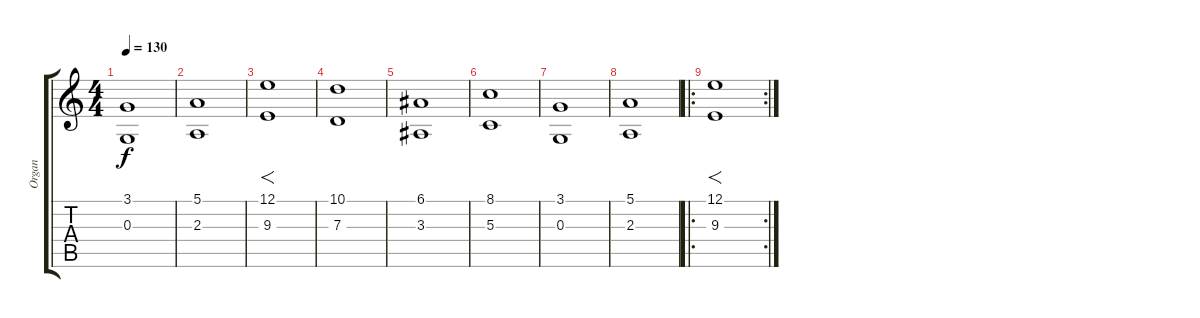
\track ("Organ" "Organ") {instrument drawbarorgan}
\staff {score tabs}
\tuning (E4 B3 G3 D3 A2 E2) {hide}
\ts (4 4)
\tempo 130
\clef g2
\ks c
(3.1 0.3).1{dy f} |
(5.1 2.3).1 |
(12.1 9.3).1{f} |
(10.1 7.3).1 |
(6.1 3.3).1 |
(8.1 5.3).1 |
(3.1 0.3).1 |
(5.1 2.3).1 |
\ro
\rc 2
(12.1 9.3).1{f}
